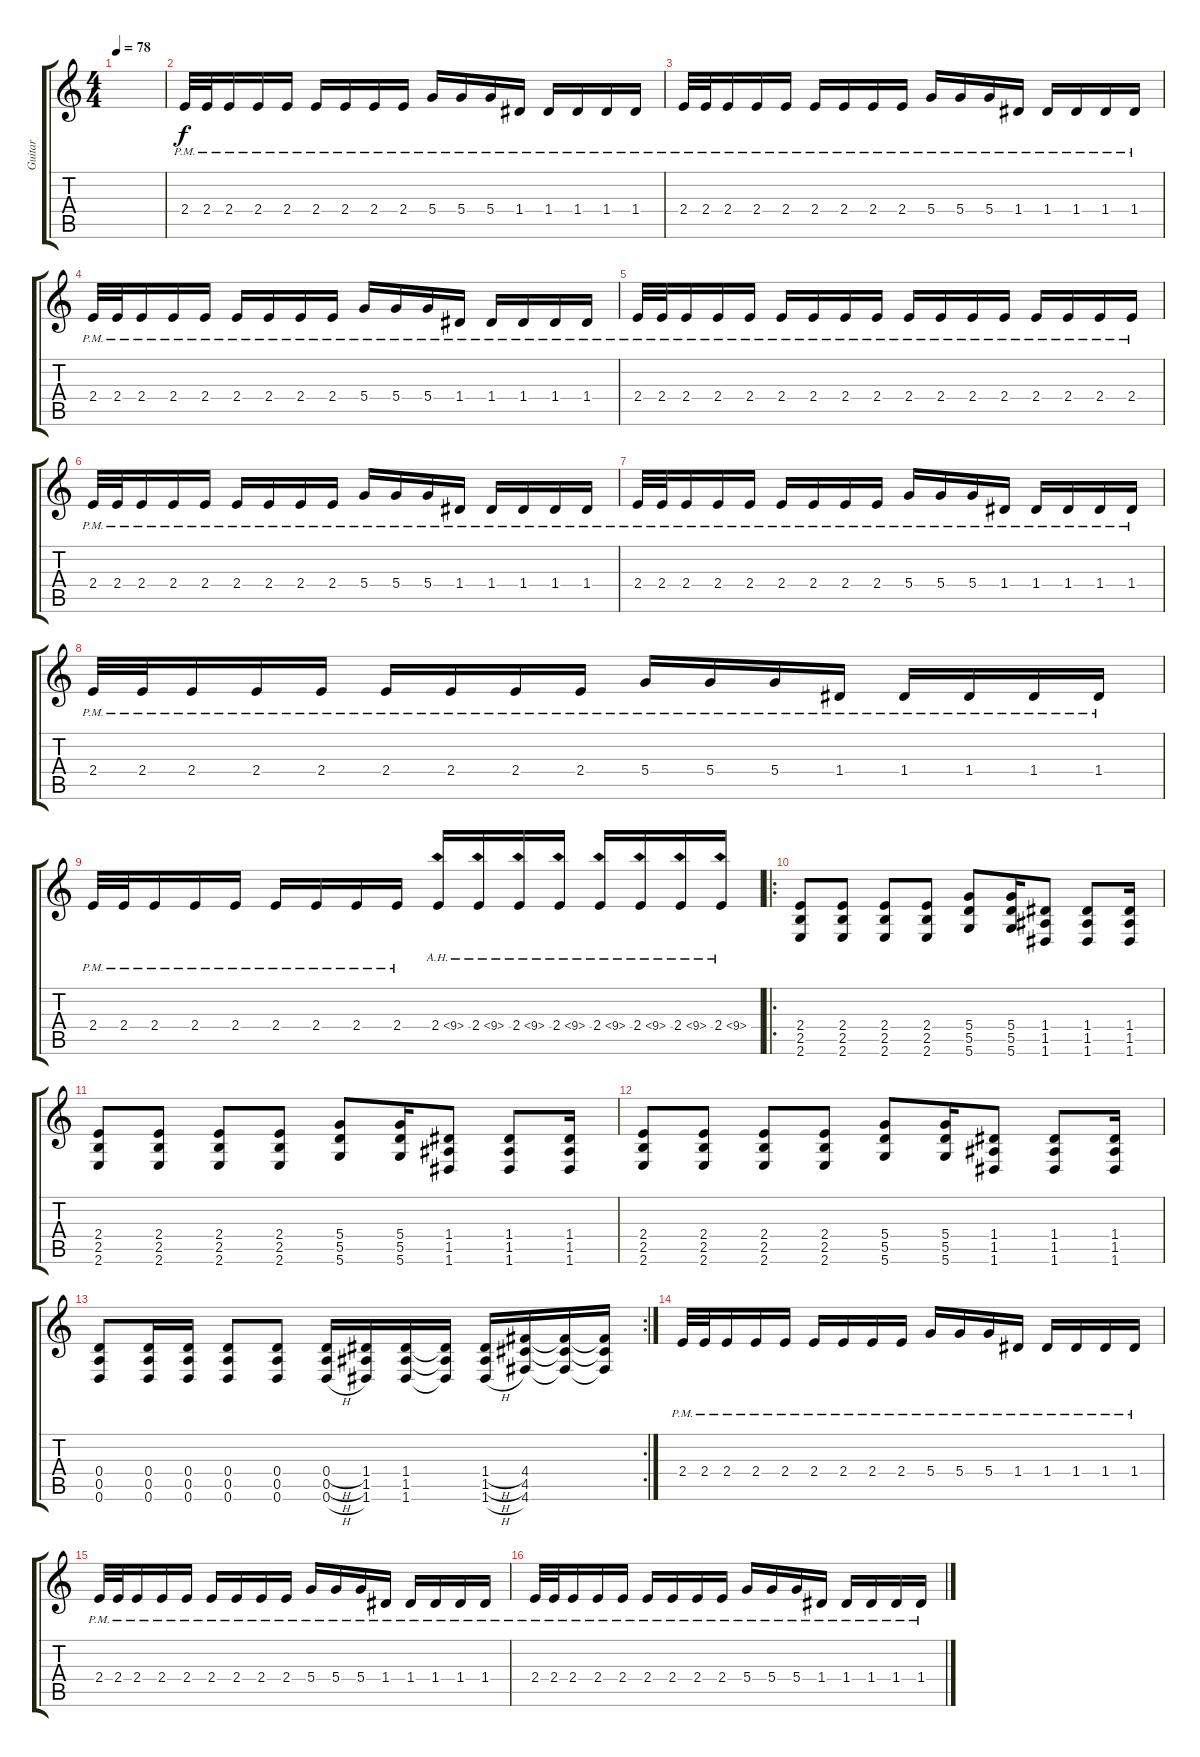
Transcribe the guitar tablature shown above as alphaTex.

\track ("Guitar" "Guitar") {instrument overdrivenguitar}
\staff {score tabs}
\tuning (E4 B3 G3 D3 A2 D2) {hide}
\ts (4 4)
\tempo 78
\clef g2
\ks c
|
2.4{pm}.32 2.4{pm}.32 2.4{pm}.16 2.4{pm}.16 2.4{pm}.16 2.4{pm}.16 2.4{pm}.16 2.4{pm}.16 2.4{pm}.16 5.4{pm}.16 5.4{pm}.16 5.4{pm}.16 1.4{pm}.16 1.4{pm}.16 1.4{pm}.16 1.4{pm}.16 1.4{pm}.16 |
2.4{pm}.32 2.4{pm}.32 2.4{pm}.16 2.4{pm}.16 2.4{pm}.16 2.4{pm}.16 2.4{pm}.16 2.4{pm}.16 2.4{pm}.16 5.4{pm}.16 5.4{pm}.16 5.4{pm}.16 1.4{pm}.16 1.4{pm}.16 1.4{pm}.16 1.4{pm}.16 1.4{pm}.16 |
2.4{pm}.32 2.4{pm}.32 2.4{pm}.16 2.4{pm}.16 2.4{pm}.16 2.4{pm}.16 2.4{pm}.16 2.4{pm}.16 2.4{pm}.16 5.4{pm}.16 5.4{pm}.16 5.4{pm}.16 1.4{pm}.16 1.4{pm}.16 1.4{pm}.16 1.4{pm}.16 1.4{pm}.16 |
2.4{pm}.32 2.4{pm}.32 2.4{pm}.16 2.4{pm}.16 2.4{pm}.16 2.4{pm}.16 2.4{pm}.16 2.4{pm}.16 2.4{pm}.16 2.4{pm}.16 2.4{pm}.16 2.4{pm}.16 2.4{pm}.16 2.4{pm}.16 2.4{pm}.16 2.4{pm}.16 2.4{pm}.16 |
2.4{pm}.32 2.4{pm}.32 2.4{pm}.16 2.4{pm}.16 2.4{pm}.16 2.4{pm}.16 2.4{pm}.16 2.4{pm}.16 2.4{pm}.16 5.4{pm}.16 5.4{pm}.16 5.4{pm}.16 1.4{pm}.16 1.4{pm}.16 1.4{pm}.16 1.4{pm}.16 1.4{pm}.16 |
2.4{pm}.32 2.4{pm}.32 2.4{pm}.16 2.4{pm}.16 2.4{pm}.16 2.4{pm}.16 2.4{pm}.16 2.4{pm}.16 2.4{pm}.16 5.4{pm}.16 5.4{pm}.16 5.4{pm}.16 1.4{pm}.16 1.4{pm}.16 1.4{pm}.16 1.4{pm}.16 1.4{pm}.16 |
2.4{pm}.32 2.4{pm}.32 2.4{pm}.16 2.4{pm}.16 2.4{pm}.16 2.4{pm}.16 2.4{pm}.16 2.4{pm}.16 2.4{pm}.16 5.4{pm}.16 5.4{pm}.16 5.4{pm}.16 1.4{pm}.16 1.4{pm}.16 1.4{pm}.16 1.4{pm}.16 1.4{pm}.16 |
2.4{pm}.32 2.4{pm}.32 2.4{pm}.16 2.4{pm}.16 2.4{pm}.16 2.4{pm}.16 2.4{pm}.16 2.4{pm}.16 2.4{pm}.16 2.4{ah 7}.16 2.4{ah 7}.16 2.4{ah 7}.16 2.4{ah 7}.16 2.4{ah 7}.16 2.4{ah 7}.16 2.4{ah 7}.16 2.4{ah 7}.16 |
\ro
(2.4 2.5 2.6).8 (2.4 2.5 2.6).8 (2.4 2.5 2.6).8 (2.4 2.5 2.6).8 (5.4 5.5 5.6).8 (5.4 5.5 5.6).16 (1.4 1.5 1.6).8 (1.4 1.5 1.6).8 (1.4 1.5 1.6).16 |
(2.4 2.5 2.6).8 (2.4 2.5 2.6).8 (2.4 2.5 2.6).8 (2.4 2.5 2.6).8 (5.4 5.5 5.6).8 (5.4 5.5 5.6).16 (1.4 1.5 1.6).8 (1.4 1.5 1.6).8 (1.4 1.5 1.6).16 |
(2.4 2.5 2.6).8 (2.4 2.5 2.6).8 (2.4 2.5 2.6).8 (2.4 2.5 2.6).8 (5.4 5.5 5.6).8 (5.4 5.5 5.6).16 (1.4 1.5 1.6).8 (1.4 1.5 1.6).8 (1.4 1.5 1.6).16 |
\rc 2
(0.4 0.5 0.6).8 (0.4 0.5 0.6).16 (0.4 0.5 0.6).16 (0.4 0.5 0.6).8 (0.4 0.5 0.6).8 (0.4{h} 0.5{h} 0.6{h}).16 (1.4 1.5 1.6).16 (1.4 1.5 1.6).16 (1.4{t} 1.5{t} 1.6{t}).16 (1.4{h} 1.5{h} 1.6{h}).16 (4.4 4.5 4.6).16 (4.4{t} 4.5{t} 4.6{t}).16 (4.4{t} 4.5{t} 4.6{t}).16 |
2.4{pm}.32 2.4{pm}.32 2.4{pm}.16 2.4{pm}.16 2.4{pm}.16 2.4{pm}.16 2.4{pm}.16 2.4{pm}.16 2.4{pm}.16 5.4{pm}.16 5.4{pm}.16 5.4{pm}.16 1.4{pm}.16 1.4{pm}.16 1.4{pm}.16 1.4{pm}.16 1.4{pm}.16 |
2.4{pm}.32 2.4{pm}.32 2.4{pm}.16 2.4{pm}.16 2.4{pm}.16 2.4{pm}.16 2.4{pm}.16 2.4{pm}.16 2.4{pm}.16 5.4{pm}.16 5.4{pm}.16 5.4{pm}.16 1.4{pm}.16 1.4{pm}.16 1.4{pm}.16 1.4{pm}.16 1.4{pm}.16 |
2.4{pm}.32 2.4{pm}.32 2.4{pm}.16 2.4{pm}.16 2.4{pm}.16 2.4{pm}.16 2.4{pm}.16 2.4{pm}.16 2.4{pm}.16 5.4{pm}.16 5.4{pm}.16 5.4{pm}.16 1.4{pm}.16 1.4{pm}.16 1.4{pm}.16 1.4{pm}.16 1.4{pm}.16
